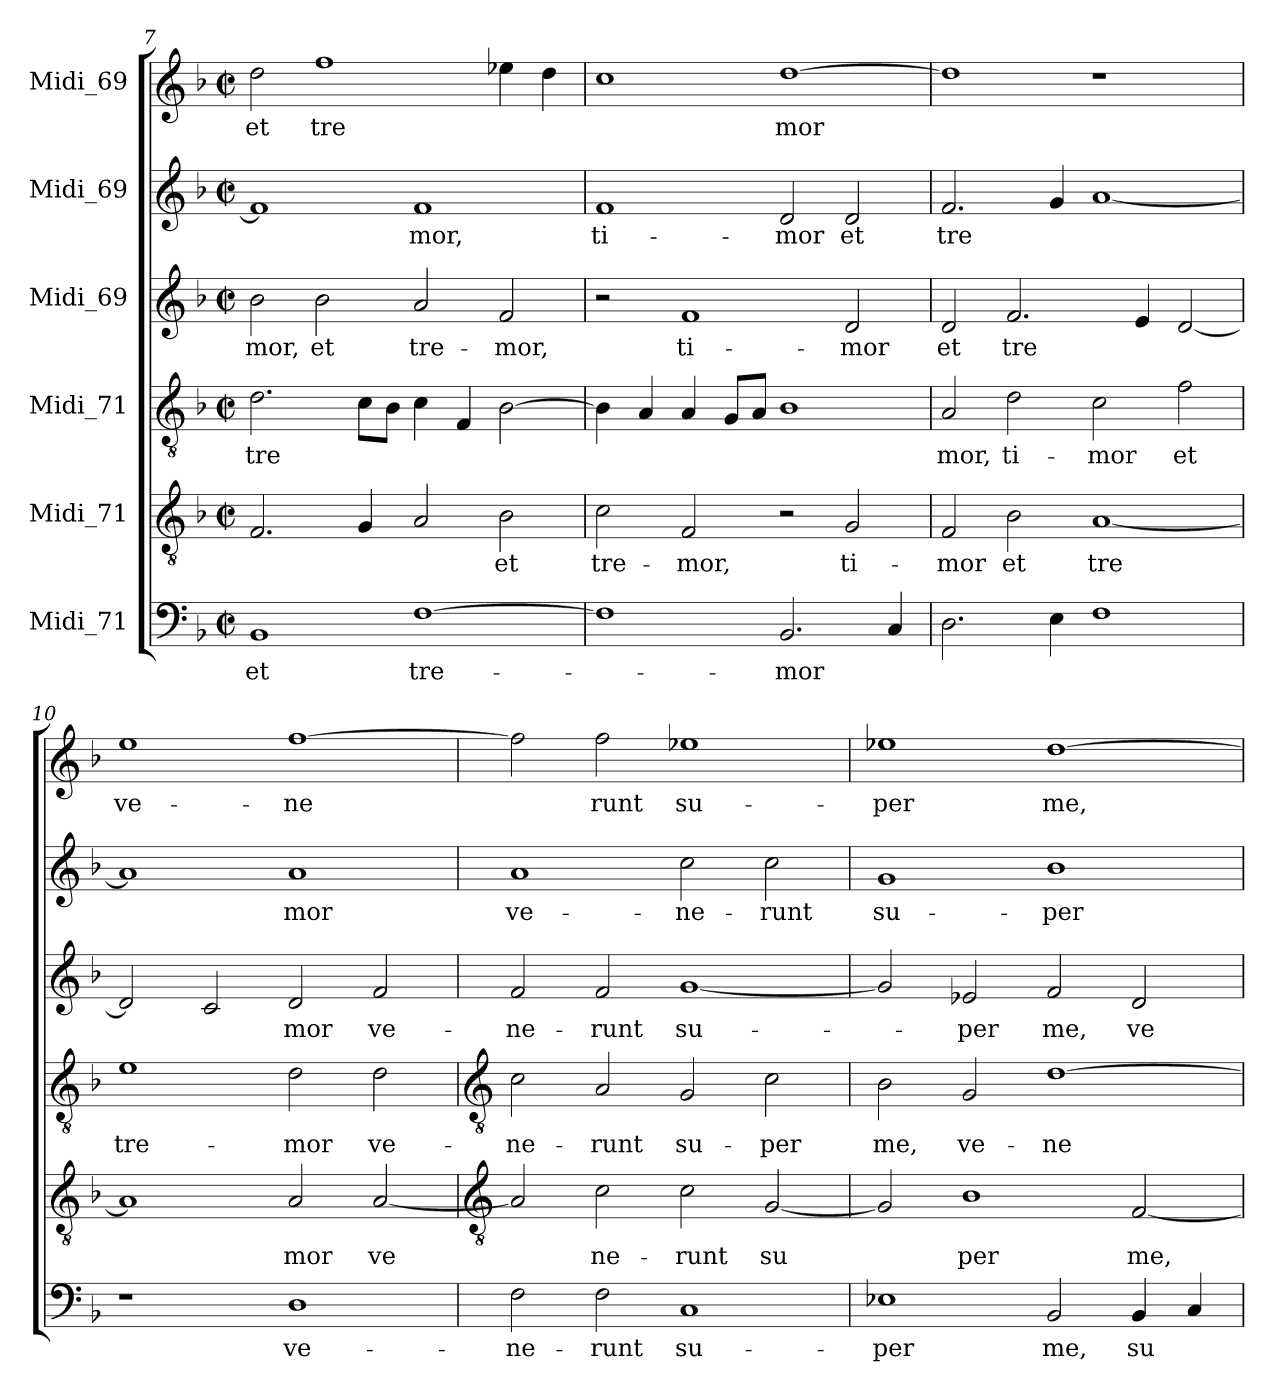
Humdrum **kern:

**kern	**text	**kern	**text	**kern	**text	**kern	**text	**kern	**text	**kern	**text
*part6	*part6	*part5	*part5	*part4	*part4	*part3	*part3	*part2	*part2	*part1	*part1
*staff6	*staff6	*staff5	*staff5	*staff4	*staff4	*staff3	*staff3	*staff2	*staff2	*staff1	*staff1
*I"Midi_71	*	*I"Midi_71	*	*I"Midi_71	*	*I"Midi_69	*	*I"Midi_69	*	*I"Midi_69	*
*clefF4	*	*clefGv2	*	*clefGv2	*	*clefG2	*	*clefG2	*	*clefG2	*
*k[b-]	*	*k[b-]	*	*k[b-]	*	*k[b-]	*	*k[b-]	*	*k[b-]	*
*F:	*	*F:	*	*F:	*	*F:	*	*F:	*	*F:	*
*M4/2	*	*M4/2	*	*M4/2	*	*M4/2	*	*M4/2	*	*M4/2	*
*met(c|)	*	*met(c|)	*	*met(c|)	*	*met(c|)	*	*met(c|)	*	*met(c|)	*
=7	=7	=7	=7	=7	=7	=7	=7	=7	=7	=7	=7
!	!LO:LY:b	!	!	!	!LO:LY:b	!	!LO:LY:b	!	!	!	!LO:LY:b
1BB-	et	2.F	.	2.d	tre	2b-	-mor,	1f]	.	2dd	et
!	!	!	!	!	!	!	!LO:LY:b	!	!	!	!LO:LY:b
.	.	.	.	.	.	2b-	et	.	.	1ff	tre
.	.	4G	.	8cL	.	.	.	.	.	.	.
.	.	.	.	8B-J	.	.	.	.	.	.	.
!	!LO:LY:b	!	!	!	!	!	!LO:LY:b	!	!LO:LY:b	!	!
[1F	tre-	2A	.	4c	.	2a	tre-	1f	-mor,	.	.
.	.	.	.	4F	.	.	.	.	.	.	.
!	!	!	!LO:LY:b	!	!	!	!LO:LY:b	!	!	!	!
.	.	2B-	et	[2B-	.	2f	-mor,	.	.	4ee-X	.
.	.	.	.	.	.	.	.	.	.	4dd	.
=8	=8	=8	=8	=8	=8	=8	=8	=8	=8	=8	=8
!	!	!	!LO:LY:b	!	!	!	!	!	!LO:LY:b	!	!
1F]	.	2c	tre-	4B-]	.	2r	.	1f	ti-	1cc	.
.	.	.	.	4A	.	.	.	.	.	.	.
!	!	!	!LO:LY:b	!	!	!	!LO:LY:b	!	!	!	!
.	.	2F	-mor,	4A	.	1f	ti-	.	.	.	.
.	.	.	.	8GL	.	.	.	.	.	.	.
.	.	.	.	8AJ	.	.	.	.	.	.	.
!	!LO:LY:b	!	!	!	!	!	!	!	!LO:LY:b	!	!LO:LY:b
2.BB-	-mor	2r	.	1B-	.	.	.	2d	-mor	[1dd	mor
!	!	!	!LO:LY:b	!	!	!	!LO:LY:b	!	!LO:LY:b	!	!
.	.	2G	ti-	.	.	2d	-mor	2d	et	.	.
4C	.	.	.	.	.	.	.	.	.	.	.
=9	=9	=9	=9	=9	=9	=9	=9	=9	=9	=9	=9
!	!	!	!LO:LY:b	!	!LO:LY:b	!	!LO:LY:b	!	!LO:LY:b	!	!
2.D	.	2F	-mor	2A	mor,	2d	et	2.f	tre	1dd]	.
!	!	!	!LO:LY:b	!	!LO:LY:b	!	!LO:LY:b	!	!	!	!
.	.	2B-	et	2d	ti-	2.f	tre	.	.	.	.
4E	.	.	.	.	.	.	.	4g	.	.	.
!	!	!	!LO:LY:b	!	!LO:LY:b	!	!	!	!	!	!
1F	.	[1A	tre	2c	-mor	.	.	[1a	.	1r	.
.	.	.	.	.	.	4e	.	.	.	.	.
!	!	!	!	!	!LO:LY:b	!	!	!	!	!	!
.	.	.	.	2f	et	[2d	.	.	.	.	.
=10	=10	=10	=10	=10	=10	=10	=10	=10	=10	=10	=10
!	!	!	!	!	!LO:LY:b	!	!	!	!	!	!LO:LY:b
1r	.	1A]	.	1e	tre-	2d]	.	1a]	.	1ee	ve-
.	.	.	.	.	.	2c	.	.	.	.	.
!	!LO:LY:b	!	!LO:LY:b	!	!LO:LY:b	!	!LO:LY:b	!	!LO:LY:b	!	!LO:LY:b
1D	ve-	2A	mor	2d	-mor	2d	mor	1a	mor	[1ff	-ne
!	!	!	!LO:LY:b	!	!LO:LY:b	!	!LO:LY:b	!	!	!	!
.	.	[2A	ve	2d	ve-	2f	ve-	.	.	.	.
!!LO:LB:g=z
=11	=11	=11	=11	=11	=11	=11	=11	=11	=11	=11	=11
*	*	*clefGv2	*	*clefGv2	*	*	*	*	*	*	*
!	!LO:LY:b	!	!	!	!LO:LY:b	!	!LO:LY:b	!	!LO:LY:b	!	!
2F	-ne-	2A]	.	2c	-ne-	2f	-ne-	1a	ve-	2ff]	.
!	!LO:LY:b	!	!LO:LY:b	!	!LO:LY:b	!	!LO:LY:b	!	!	!	!LO:LY:b
2F	-runt	2c	ne-	2A	-runt	2f	-runt	.	.	2ff	runt
!	!LO:LY:b	!	!LO:LY:b	!	!LO:LY:b	!	!LO:LY:b	!	!LO:LY:b	!	!LO:LY:b
1C	su-	2c	-runt	2G	su-	[1g	su-	2cc	-ne-	1ee-X	su-
!	!	!	!LO:LY:b	!	!LO:LY:b	!	!	!	!LO:LY:b	!	!
.	.	[2G	su	2c	-per	.	.	2cc	-runt	.	.
=12	=12	=12	=12	=12	=12	=12	=12	=12	=12	=12	=12
!	!LO:LY:b	!	!	!	!LO:LY:b	!	!	!	!LO:LY:b	!	!LO:LY:b
1E-X	-per	2G]	.	2B-	me,	2g]	.	1g	su-	1ee-X	-per
!	!	!	!LO:LY:b	!	!LO:LY:b	!	!LO:LY:b	!	!	!	!
.	.	1B-	per	2G	ve-	2e-X	-per	.	.	.	.
!	!LO:LY:b	!	!	!	!LO:LY:b	!	!LO:LY:b	!	!LO:LY:b	!	!LO:LY:b
2BB-	me,	.	.	[1d	-ne-	2f	me,	1b-	-per	[1dd	me,
!	!LO:LY:b	!	!LO:LY:b	!	!	!	!LO:LY:b	!	!	!	!
4BB-	su	[2F	me,	.	.	2d	ve-	.	.	.	.
4C	.	.	.	.	.	.	.	.	.	.	.
=	=	=	=	=	=	=	=	=	=	=	=
*-	*-	*-	*-	*-	*-	*-	*-	*-	*-	*-	*-
